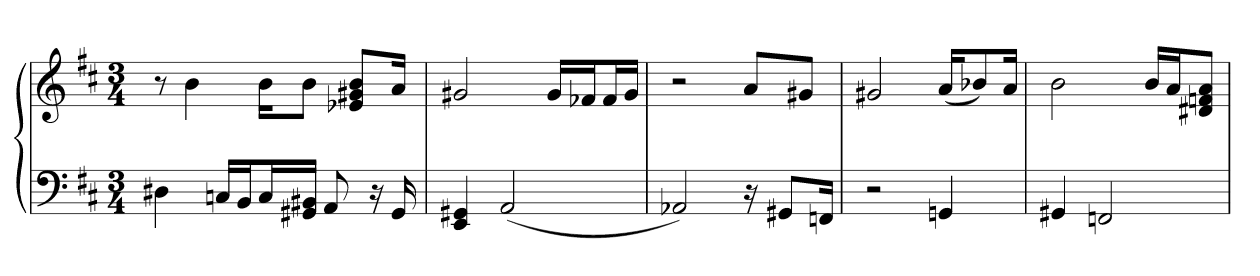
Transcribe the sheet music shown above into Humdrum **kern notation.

**kern	**kern
*part1	*part1
*staff2	*staff1
*clefF4	*clefG2
*k[f#c#]	*k[f#c#]
*M3/4	*M3/4
=1	=1
4D#X	8r
.	4b
16Cn/LL	.
16BB/J	.
16C/L	16b\KL
16GG#X/ 16BB#X/JJ	8b\J
8AA	.
.	8e-X/ 8g#X/ 8b/L
16r	.
16GG#	16a/Jk
=2	=2
4EE 4GG#X	2g#X
(2AA	.
.	16g#/LL
.	16f-X/J
.	16f-/L
.	16g#/JJ
=3	=3
2AA-X)	2r
16r	8a/L
8GG#X/L	.
.	8g#X/J
16FFn/Jk	.
=4	=4
2r	2g#X
4GGn	(16a/KL
.	8b-X/)
.	16a/Jk
=5	=5
4GG#X	2b
2FFn	.
.	16b/LL
.	16a/J
.	8d#X/ 8fn/ 8a/J
=	=
*-	*-
